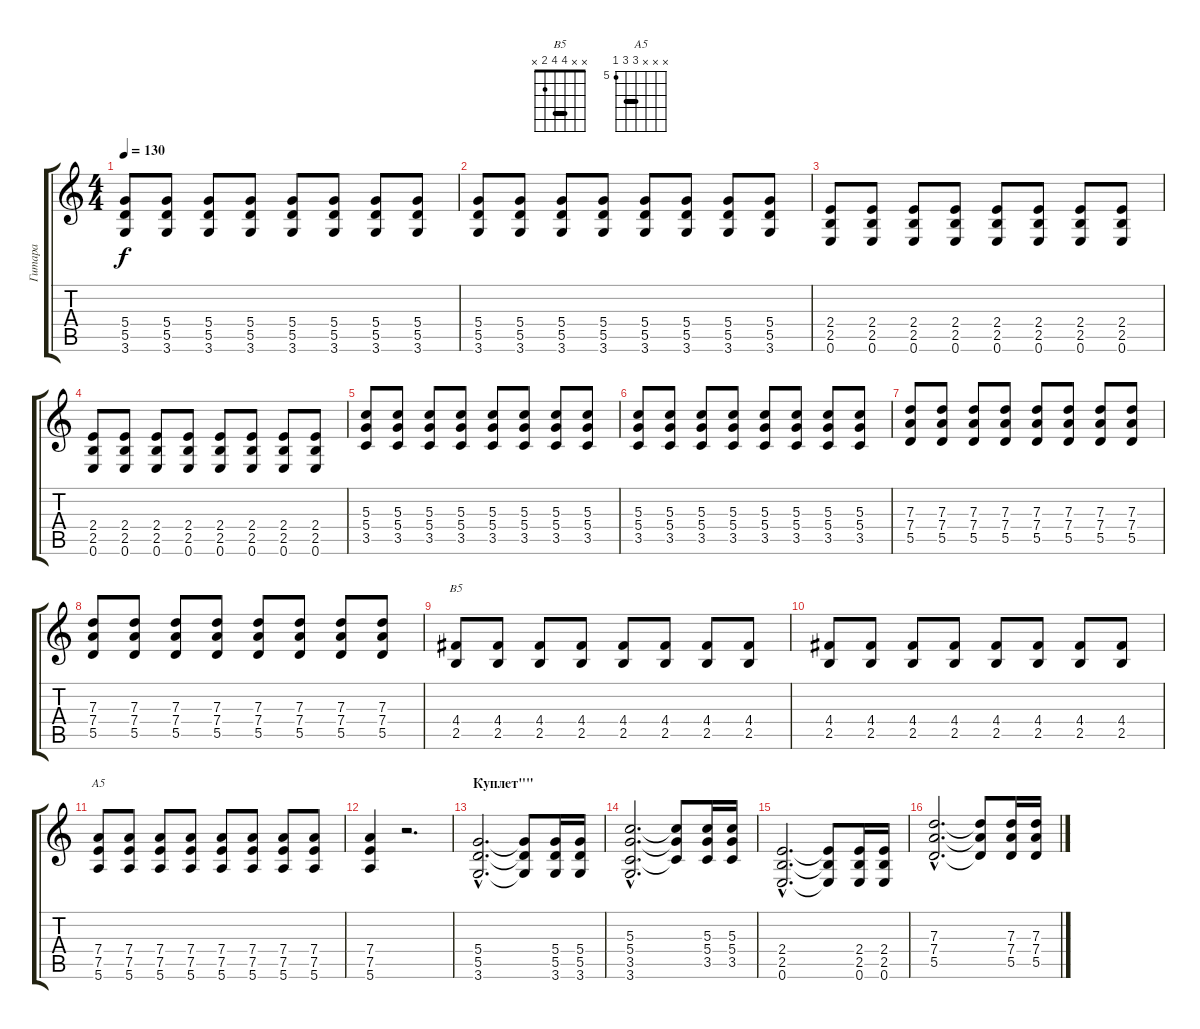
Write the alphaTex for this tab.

\track ("Гитара" "Гитара") {instrument overdrivenguitar}
\staff {score tabs}
\tuning (E4 B3 G3 D3 A2 E2) {hide}
\chord ("B5" x x 4 4 2 x) {barre 4}
\chord ("A5" x x x 7 7 5) {firstfret 5 barre 7}
\ts (4 4)
\tempo 130
\clef g2
\ks c
(5.4 5.5 3.6).8{dy f volume 10} (5.4 5.5 3.6).8 (5.4 5.5 3.6).8 (5.4 5.5 3.6).8 (5.4 5.5 3.6).8 (5.4 5.5 3.6).8 (5.4 5.5 3.6).8 (5.4 5.5 3.6).8 |
(5.4 5.5 3.6).8{volume 12} (5.4 5.5 3.6).8 (5.4 5.5 3.6).8 (5.4 5.5 3.6).8 (5.4 5.5 3.6).8 (5.4 5.5 3.6).8 (5.4 5.5 3.6).8 (5.4 5.5 3.6).8 |
(2.4 2.5 0.6).8 (2.4 2.5 0.6).8 (2.4 2.5 0.6).8 (2.4 2.5 0.6).8 (2.4 2.5 0.6).8 (2.4 2.5 0.6).8 (2.4 2.5 0.6).8 (2.4 2.5 0.6).8 |
(2.4 2.5 0.6).8 (2.4 2.5 0.6).8 (2.4 2.5 0.6).8 (2.4 2.5 0.6).8 (2.4 2.5 0.6).8 (2.4 2.5 0.6).8 (2.4 2.5 0.6).8 (2.4 2.5 0.6).8 |
(5.3 5.4 3.5).8 (5.3 5.4 3.5).8 (5.3 5.4 3.5).8 (5.3 5.4 3.5).8 (5.3 5.4 3.5).8 (5.3 5.4 3.5).8 (5.3 5.4 3.5).8 (5.3 5.4 3.5).8 |
(5.3 5.4 3.5).8 (5.3 5.4 3.5).8 (5.3 5.4 3.5).8 (5.3 5.4 3.5).8 (5.3 5.4 3.5).8 (5.3 5.4 3.5).8 (5.3 5.4 3.5).8 (5.3 5.4 3.5).8 |
(7.3 7.4 5.5).8 (7.3 7.4 5.5).8 (7.3 7.4 5.5).8 (7.3 7.4 5.5).8 (7.3 7.4 5.5).8 (7.3 7.4 5.5).8 (7.3 7.4 5.5).8 (7.3 7.4 5.5).8 |
(7.3 7.4 5.5).8 (7.3 7.4 5.5).8 (7.3 7.4 5.5).8 (7.3 7.4 5.5).8 (7.3 7.4 5.5).8 (7.3 7.4 5.5).8 (7.3 7.4 5.5).8 (7.3 7.4 5.5).8 |
(4.4 2.5).8{ch "B5" volume 12} (4.4 2.5).8 (4.4 2.5).8 (4.4 2.5).8 (4.4 2.5).8 (4.4 2.5).8 (4.4 2.5).8 (4.4 2.5).8 |
(4.4 2.5).8 (4.4 2.5).8 (4.4 2.5).8 (4.4 2.5).8 (4.4 2.5).8 (4.4 2.5).8 (4.4 2.5).8 (4.4 2.5).8 |
(7.4 7.5 5.6).8{ch "A5"} (7.4 7.5 5.6).8 (7.4 7.5 5.6).8 (7.4 7.5 5.6).8 (7.4 7.5 5.6).8 (7.4 7.5 5.6).8 (7.4 7.5 5.6).8 (7.4 7.5 5.6).8 |
(7.4 7.5 5.6).4 r.2{d} |
\section ("" "Куплет\"\"")
(5.4{hac} 5.5{hac} 3.6{hac}).2{d instrument overdrivenguitar} (5.4{t} 5.5{t} 3.6{t}).8 (5.4 5.5 3.6).16 (5.4 5.5 3.6).16 |
(5.3{hac} 5.4{hac} 3.5{hac} 3.6{hac}).2{d} (5.3{t} 5.4{t} 3.5{t}).8 (5.3 5.4 3.5).16 (5.3 5.4 3.5).16 |
(2.4{hac} 2.5{hac} 0.6{hac}).2{d} (2.4{t} 2.5{t} 0.6{t}).8 (2.4 2.5 0.6).16 (2.4 2.5 0.6).16 |
(7.3{hac} 7.4{hac} 5.5{hac}).2{d} (7.3{t} 7.4{t} 5.5{t}).8 (7.3 7.4 5.5).16 (7.3 7.4 5.5).16
